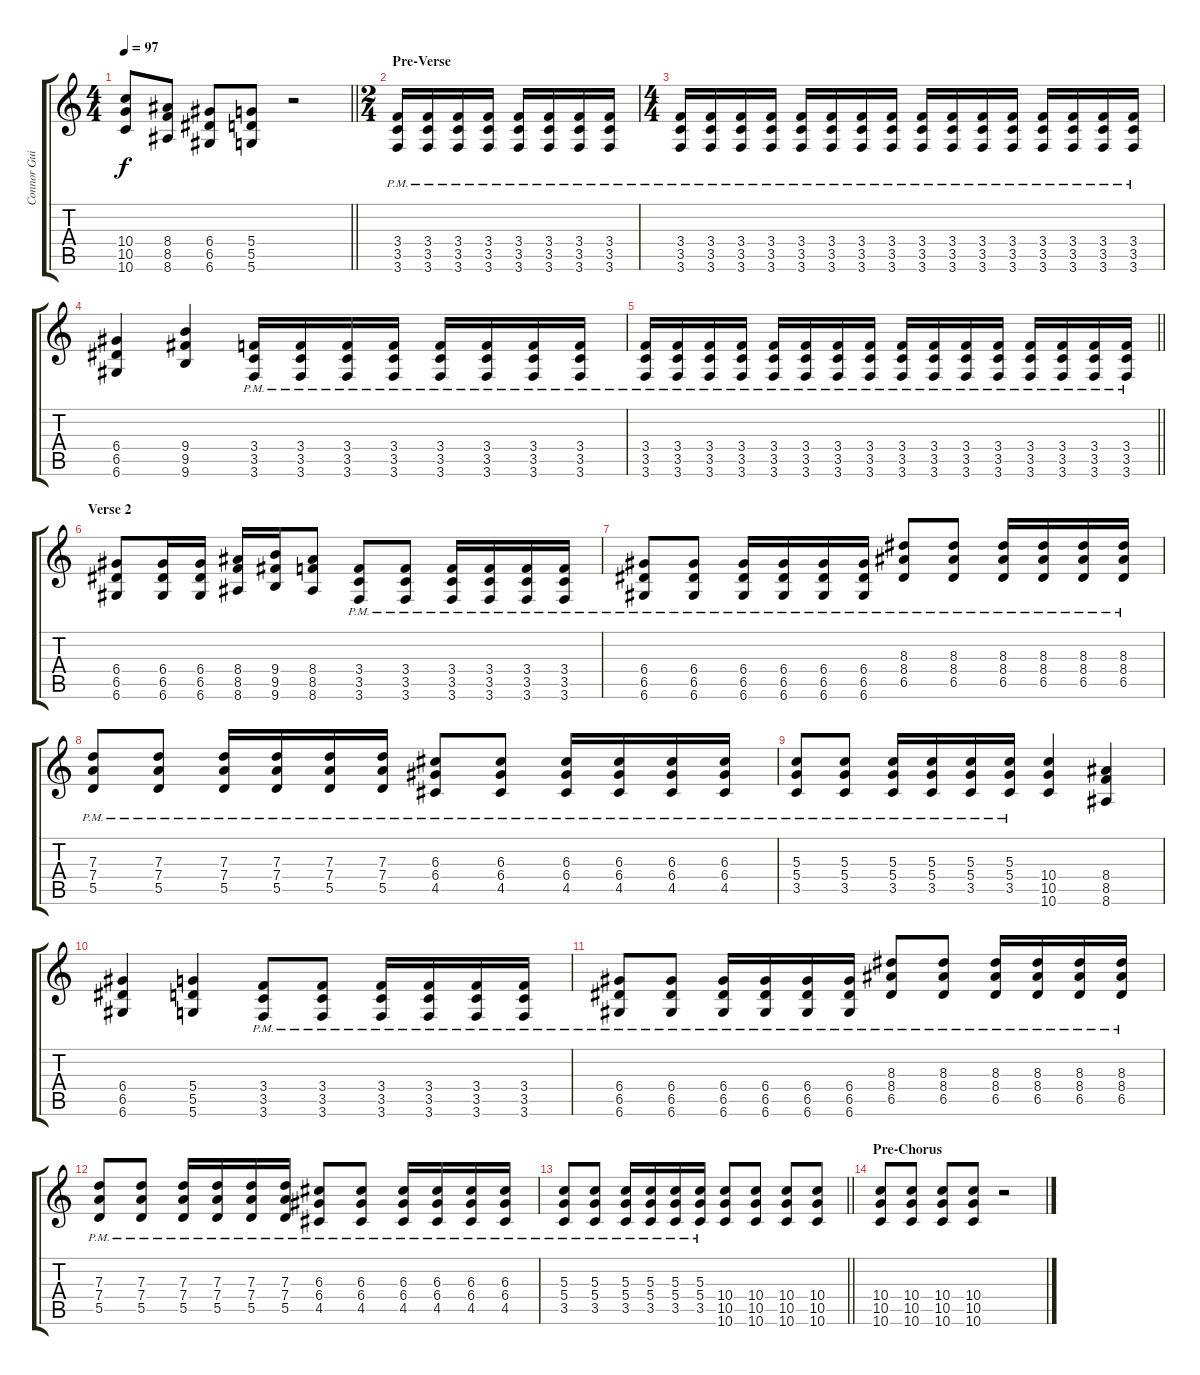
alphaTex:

\track ("Connor Guitar" "Connor Gui") {instrument distortionguitar}
\staff {score tabs}
\tuning (E4 B3 G3 D3 A2 D2) {hide}
\ts (4 4)
\tempo 97
\clef g2
\barLineRight lightlight
\ks c
(10.4 10.5 10.6).8{dy f} (8.4 8.5 8.6).8 (6.4 6.5 6.6).8 (5.4 5.5 5.6).8 r.2 |
\ts (2 4)
\section ("" "Pre-Verse")
(3.4{pm} 3.5{pm} 3.6{pm}).16 (3.4{pm} 3.5{pm} 3.6{pm}).16 (3.4{pm} 3.5{pm} 3.6{pm}).16 (3.4{pm} 3.5{pm} 3.6{pm}).16 (3.4{pm} 3.5{pm} 3.6{pm}).16 (3.4{pm} 3.5{pm} 3.6{pm}).16 (3.4{pm} 3.5{pm} 3.6{pm}).16 (3.4{pm} 3.5{pm} 3.6{pm}).16 |
\ts (4 4)
(3.4{pm} 3.5{pm} 3.6{pm}).16 (3.4{pm} 3.5{pm} 3.6{pm}).16 (3.4{pm} 3.5{pm} 3.6{pm}).16 (3.4{pm} 3.5{pm} 3.6{pm}).16 (3.4{pm} 3.5{pm} 3.6{pm}).16 (3.4{pm} 3.5{pm} 3.6{pm}).16 (3.4{pm} 3.5{pm} 3.6{pm}).16 (3.4{pm} 3.5{pm} 3.6{pm}).16 (3.4{pm} 3.5{pm} 3.6{pm}).16 (3.4{pm} 3.5{pm} 3.6{pm}).16 (3.4{pm} 3.5{pm} 3.6{pm}).16 (3.4{pm} 3.5{pm} 3.6{pm}).16 (3.4{pm} 3.5{pm} 3.6{pm}).16 (3.4{pm} 3.5{pm} 3.6{pm}).16 (3.4{pm} 3.5{pm} 3.6{pm}).16 (3.4{pm} 3.5{pm} 3.6{pm}).16 |
(6.4 6.5 6.6).4 (9.4 9.5 9.6).4 (3.4{pm} 3.5 3.6).16 (3.4{pm} 3.5 3.6).16 (3.4{pm} 3.5 3.6).16 (3.4{pm} 3.5 3.6).16 (3.4{pm} 3.5 3.6).16 (3.4{pm} 3.5 3.6).16 (3.4{pm} 3.5 3.6).16 (3.4{pm} 3.5 3.6).16 |
\barLineRight lightlight
(3.4{pm} 3.5{pm} 3.6{pm}).16 (3.4{pm} 3.5{pm} 3.6{pm}).16 (3.4{pm} 3.5{pm} 3.6{pm}).16 (3.4{pm} 3.5{pm} 3.6{pm}).16 (3.4{pm} 3.5{pm} 3.6{pm}).16 (3.4{pm} 3.5{pm} 3.6{pm}).16 (3.4{pm} 3.5{pm} 3.6{pm}).16 (3.4{pm} 3.5{pm} 3.6{pm}).16 (3.4{pm} 3.5{pm} 3.6{pm}).16 (3.4{pm} 3.5{pm} 3.6{pm}).16 (3.4{pm} 3.5{pm} 3.6{pm}).16 (3.4{pm} 3.5{pm} 3.6{pm}).16 (3.4{pm} 3.5{pm} 3.6{pm}).16 (3.4{pm} 3.5{pm} 3.6{pm}).16 (3.4{pm} 3.5{pm} 3.6{pm}).16 (3.4{pm} 3.5{pm} 3.6{pm}).16 |
\section ("" "Verse 2")
(6.4 6.5 6.6).8 (6.4 6.5 6.6).16 (6.4 6.5 6.6).16 (8.4 8.5 8.6).16 (9.4 9.5 9.6).16 (8.4 8.5 8.6).8 (3.4{pm} 3.5{pm} 3.6{pm}).8 (3.4{pm} 3.5{pm} 3.6{pm}).8 (3.4{pm} 3.5{pm} 3.6{pm}).16 (3.4{pm} 3.5{pm} 3.6{pm}).16 (3.4{pm} 3.5{pm} 3.6{pm}).16 (3.4{pm} 3.5{pm} 3.6{pm}).16 |
(6.4{pm} 6.5{pm} 6.6{pm}).8 (6.4{pm} 6.5{pm} 6.6{pm}).8 (6.4{pm} 6.5{pm} 6.6{pm}).16 (6.4{pm} 6.5{pm} 6.6{pm}).16 (6.4{pm} 6.5{pm} 6.6{pm}).16 (6.4{pm} 6.5{pm} 6.6{pm}).16 (8.3{pm} 8.4{pm} 6.5{pm}).8 (8.3{pm} 8.4{pm} 6.5{pm}).8 (8.3{pm} 8.4{pm} 6.5{pm}).16 (8.3{pm} 8.4{pm} 6.5{pm}).16 (8.3{pm} 8.4{pm} 6.5{pm}).16 (8.3{pm} 8.4{pm} 6.5{pm}).16 |
(7.3{pm} 7.4{pm} 5.5{pm}).8 (7.3{pm} 7.4{pm} 5.5{pm}).8 (7.3{pm} 7.4{pm} 5.5{pm}).16 (7.3{pm} 7.4{pm} 5.5{pm}).16 (7.3{pm} 7.4{pm} 5.5{pm}).16 (7.3{pm} 7.4{pm} 5.5{pm}).16 (6.3{pm} 6.4{pm} 4.5{pm}).8 (6.3{pm} 6.4{pm} 4.5{pm}).8 (6.3{pm} 6.4{pm} 4.5{pm}).16 (6.3{pm} 6.4{pm} 4.5{pm}).16 (6.3{pm} 6.4{pm} 4.5{pm}).16 (6.3{pm} 6.4{pm} 4.5{pm}).16 |
(5.3{pm} 5.4{pm} 3.5{pm}).8 (5.3{pm} 5.4{pm} 3.5{pm}).8 (5.3{pm} 5.4{pm} 3.5{pm}).16 (5.3{pm} 5.4{pm} 3.5{pm}).16 (5.3{pm} 5.4{pm} 3.5{pm}).16 (5.3{pm} 5.4{pm} 3.5{pm}).16 (10.4 10.5 10.6).4 (8.4 8.5 8.6).4 |
(6.4 6.5 6.6).4 (5.4 5.5 5.6).4 (3.4{pm} 3.5{pm} 3.6{pm}).8 (3.4{pm} 3.5{pm} 3.6{pm}).8 (3.4{pm} 3.5{pm} 3.6{pm}).16 (3.4{pm} 3.5{pm} 3.6{pm}).16 (3.4{pm} 3.5{pm} 3.6{pm}).16 (3.4{pm} 3.5{pm} 3.6{pm}).16 |
(6.4{pm} 6.5{pm} 6.6{pm}).8 (6.4{pm} 6.5{pm} 6.6{pm}).8 (6.4{pm} 6.5{pm} 6.6{pm}).16 (6.4{pm} 6.5{pm} 6.6{pm}).16 (6.4{pm} 6.5{pm} 6.6{pm}).16 (6.4{pm} 6.5{pm} 6.6{pm}).16 (8.3{pm} 8.4{pm} 6.5{pm}).8 (8.3{pm} 8.4{pm} 6.5{pm}).8 (8.3{pm} 8.4{pm} 6.5{pm}).16 (8.3{pm} 8.4{pm} 6.5{pm}).16 (8.3{pm} 8.4{pm} 6.5{pm}).16 (8.3{pm} 8.4{pm} 6.5{pm}).16 |
(7.3{pm} 7.4{pm} 5.5{pm}).8 (7.3{pm} 7.4{pm} 5.5{pm}).8 (7.3{pm} 7.4{pm} 5.5{pm}).16 (7.3{pm} 7.4{pm} 5.5{pm}).16 (7.3{pm} 7.4{pm} 5.5{pm}).16 (7.3{pm} 7.4{pm} 5.5{pm}).16 (6.3{pm} 6.4{pm} 4.5{pm}).8 (6.3{pm} 6.4{pm} 4.5{pm}).8 (6.3{pm} 6.4{pm} 4.5{pm}).16 (6.3{pm} 6.4{pm} 4.5{pm}).16 (6.3{pm} 6.4{pm} 4.5{pm}).16 (6.3{pm} 6.4{pm} 4.5{pm}).16 |
\barLineRight lightlight
(5.3{pm} 5.4{pm} 3.5{pm}).8 (5.3{pm} 5.4{pm} 3.5{pm}).8 (5.3{pm} 5.4{pm} 3.5{pm}).16 (5.3{pm} 5.4{pm} 3.5{pm}).16 (5.3{pm} 5.4{pm} 3.5{pm}).16 (5.3{pm} 5.4{pm} 3.5{pm}).16 (10.4 10.5 10.6).8 (10.4 10.5 10.6).8 (10.4 10.5 10.6).8 (10.4 10.5 10.6).8 |
\section ("" "Pre-Chorus")
(10.4 10.5 10.6).8 (10.4 10.5 10.6).8 (10.4 10.5 10.6).8 (10.4 10.5 10.6).8 r.2
